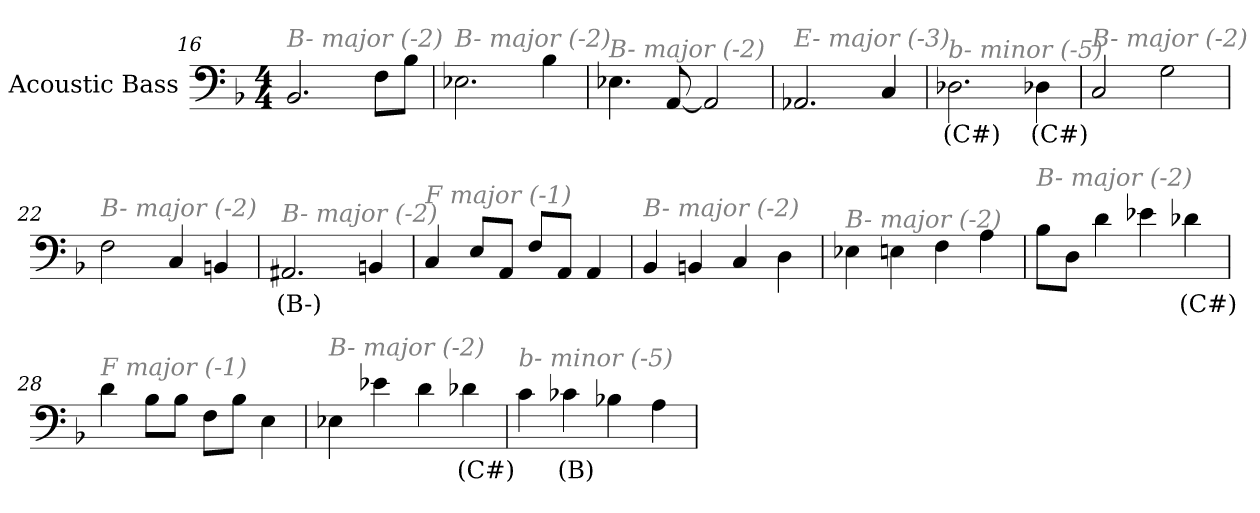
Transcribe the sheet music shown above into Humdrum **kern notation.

**kern	**text
*part1	*part1
*staff1	*staff1
*I"Acoustic Bass	*
*clefF4	*
*ITrd7c12	*
*k[b-]	*
*F:	*
*M4/4	*
=16	=16
!LO:TX:i:color=#808080:t=B- major (-2)	!
2.BBB-	.
8FFL	.
8BB-J	.
=17	=17
!LO:TX:i:color=#808080:t=B- major (-2)	!
2.EE-X	.
4BB-	.
=18	=18
!LO:TX:i:color=#808080:t=B- major (-2)	!
4.EE-X	.
[8AAA	.
2AAA]	.
=19	=19
!LO:TX:i:color=#808080:t=E- major (-3)	!
2.AAA-X	.
4CC	.
=20	=20
!LO:TX:i:color=#808080:t=b- minor (-5)	!
2.DD-Xi	(C#)
4DD-Xi	(C#)
=21	=21
!LO:TX:i:color=#808080:t=B- major (-2)	!
2CC	.
2GG	.
=22	=22
!LO:TX:i:color=#808080:t=B- major (-2)	!
2FF	.
4CC	.
4BBBn	.
=23	=23
!LO:TX:i:color=#808080:t=B- major (-2)	!
2.AAA#Xj	(B-)
4BBBn	.
=24	=24
!LO:TX:i:color=#808080:t=F major (-1)	!
4CC	.
8EEL	.
8AAAJ	.
8FFL	.
8AAAJ	.
4AAA	.
=25	=25
!LO:TX:i:color=#808080:t=B- major (-2)	!
4BBB-	.
4BBBn	.
4CC	.
4DD	.
=26	=26
!LO:TX:i:color=#808080:t=B- major (-2)	!
4EE-X	.
4EEn	.
4FF	.
4AA	.
=27	=27
!LO:TX:i:color=#808080:t=B- major (-2)	!
8BB-L	.
8DDJ	.
4D	.
4E-X	.
4D-Xi	(C#)
=28	=28
!LO:TX:i:color=#808080:t=F major (-1)	!
4D	.
8BB-L	.
8BB-J	.
8FFL	.
8BB-J	.
4EE	.
=29	=29
!LO:TX:i:color=#808080:t=B- major (-2)	!
4EE-X	.
4E-X	.
4D	.
4D-Xi	(C#)
=30	=30
!LO:TX:i:color=#808080:t=b- minor (-5)	!
4C	.
4C-Xi	(B)
4BB-X	.
4AA	.
=	=
*-	*-
